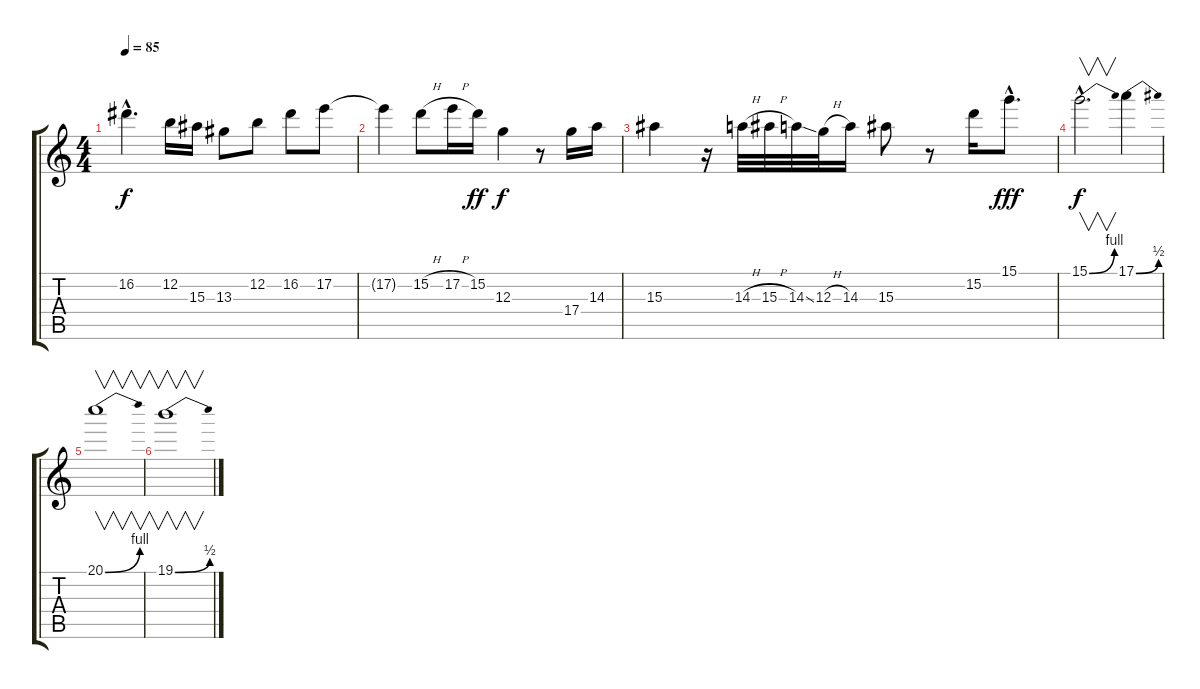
\track "" {instrument overdrivenguitar}
\staff {score tabs}
\tuning (E4 B3 G3 D3 A2 E2) {hide}
\ts (4 4)
\tempo 85
\clef g2
\ks c
16.2{hac}.4{d dy f} 12.2.16 15.3.16 13.3.8 12.2.8 16.2.8 17.2.8 |
17.2{t}.4 15.2{h}.8 17.2{h}.16 15.2.16{dy ff} 12.3.4{dy f} r.8 17.4.16 14.3.16 |
15.3.4 r.16 14.3{h}.32 15.3{h}.32 14.3{ss}.32 12.3{h}.32 14.3.16 15.3.8 r.8 15.2.16 15.1{hac}.8{d dy fff} |
15.1{be (bend 0 0 60 4) hac}.2{v d dy f} 17.1{be (bend 0 0 60 2)}.4 |
20.1{be (bend 0 0 60 4)}.1{v} |
19.1{be (bend 0 0 60 2)}.1{v}
